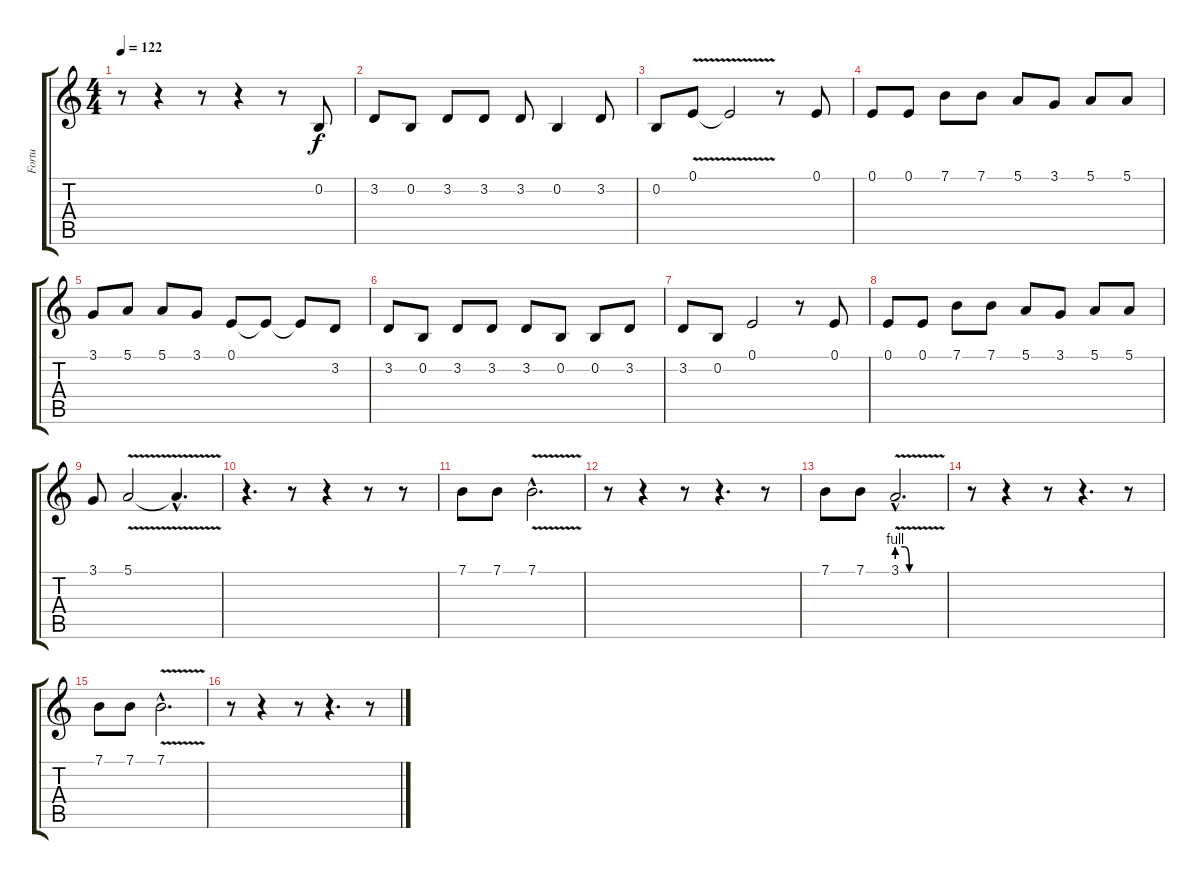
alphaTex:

\track ("Fortu" "Fortu") {instrument lead6voice}
\staff {score tabs}
\tuning (E4 B3 G3 D3 A2 E2) {hide}
\ts (4 4)
\tempo 122
\clef g2
\ks c
r.8{dy f} r.4 r.8 r.4 r.8 0.2.8 |
3.2.8 0.2.8 3.2.8 3.2.8 3.2.8 0.2.4 3.2.8 |
0.2.8 0.1{v}.8 0.1{t}.2 r.8 0.1.8 |
0.1.8 0.1.8 7.1.8 7.1.8 5.1.8 3.1.8 5.1.8 5.1.8 |
3.1.8 5.1.8 5.1.8 3.1.8 0.1.8 0.1{t}.8 0.1{t}.8 3.2.8 |
3.2.8 0.2.8 3.2.8 3.2.8 3.2.8 0.2.8 0.2.8 3.2.8 |
3.2.8 0.2.8 0.1.2 r.8 0.1.8 |
0.1.8 0.1.8 7.1.8 7.1.8 5.1.8 3.1.8 5.1.8 5.1.8 |
3.1.8 5.1{v}.2 5.1{hac t}.4{d} |
r.4{d} r.8 r.4 r.8 r.8 |
7.1.8 7.1.8 7.1{v hac}.2{d} |
r.8 r.4 r.8 r.4{d} r.8 |
7.1.8 7.1.8 3.1{be (custom 0 4 10 4 16 0 20 0 26 0 30 0 40 0 60 0) v hac}.2{d} |
r.8 r.4 r.8 r.4{d} r.8 |
7.1.8 7.1.8 7.1{v hac}.2{d} |
r.8 r.4 r.8 r.4{d} r.8
